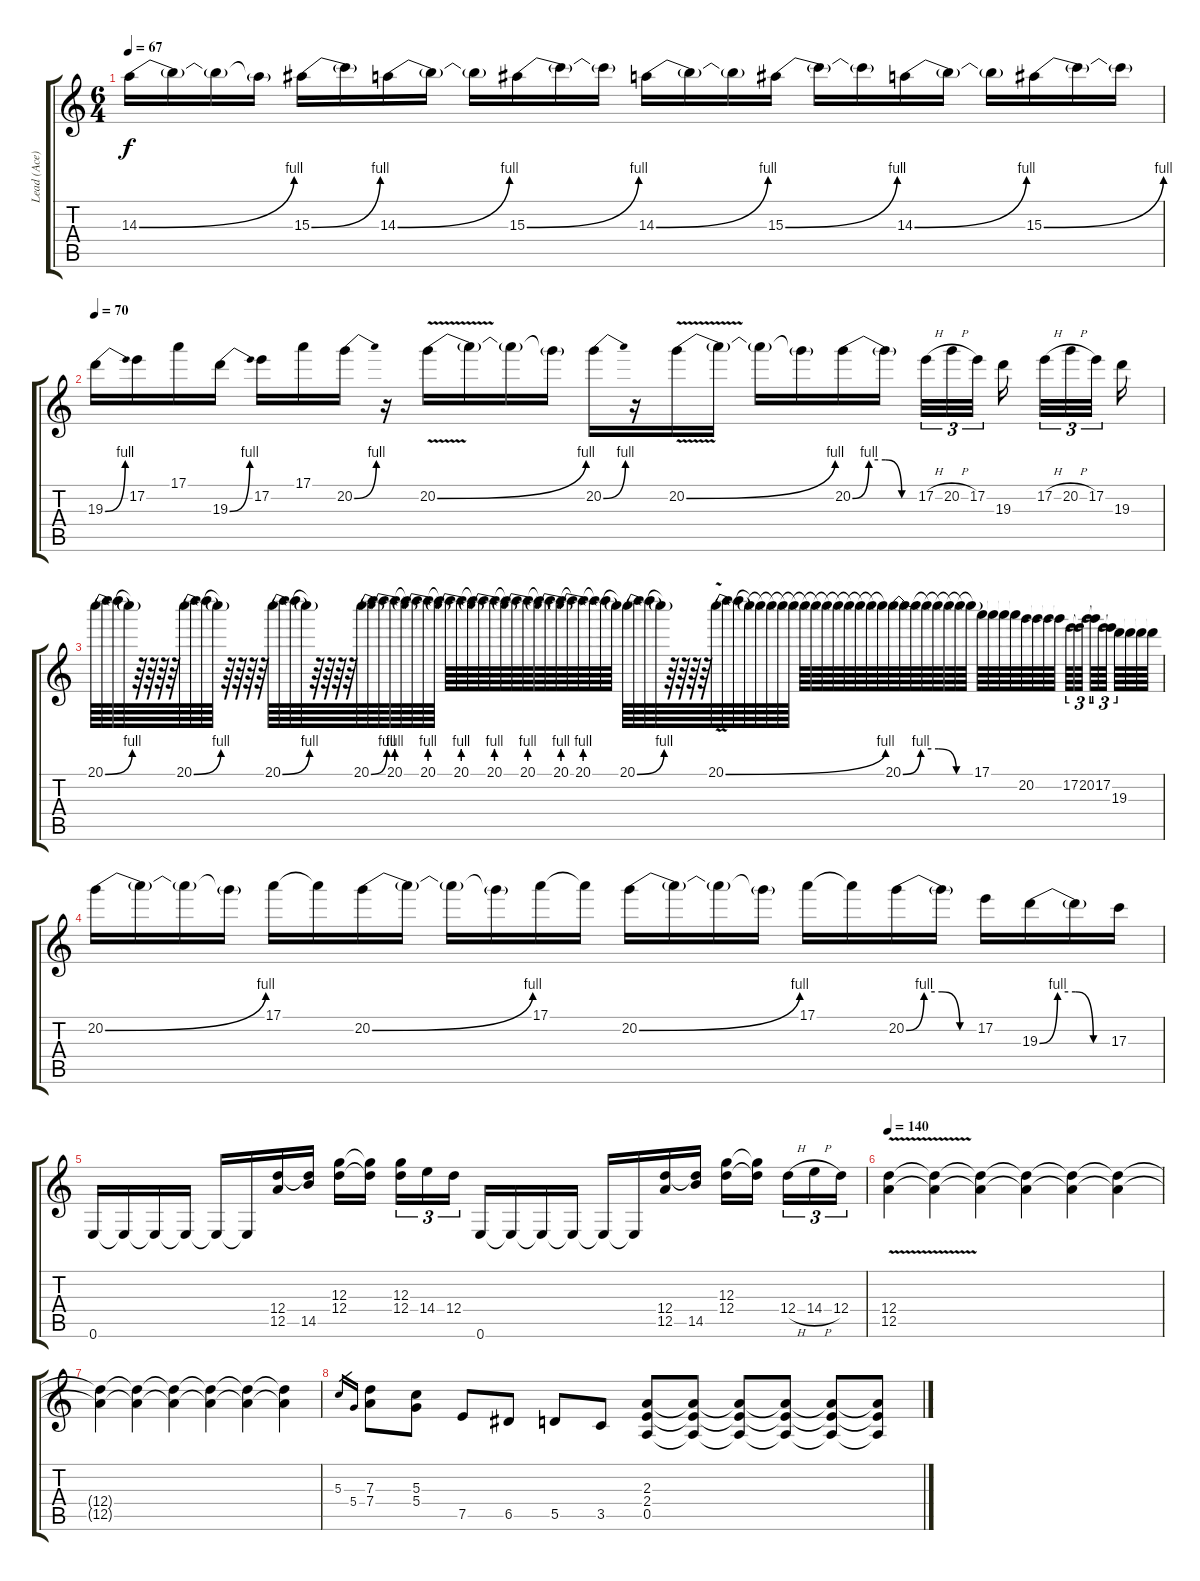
\track ("Lead (Ace)" "Lead (Ace)") {instrument distortionguitar}
\staff {score tabs}
\tuning (E4 B3 G3 D3 A2 E2) {hide}
\ts (6 4)
\tempo 67
\clef g2
\ks c
14.3{be (bend 0 0 60 4)}.16{dy f} 14.3{t}.16 14.3{t}.16 14.3{t}.16 15.3{be (bend 0 0 60 4)}.16 15.3{t}.16 14.3{be (bend 0 0 60 4)}.16 14.3{t}.16 14.3{t}.16 15.3{be (bend 0 0 60 4)}.16 15.3{t}.16 15.3{t}.16 14.3{be (bend 0 0 60 4)}.16 14.3{t}.16 14.3{t}.16 15.3{be (bend 0 0 60 4)}.16 15.3{t}.16 15.3{t}.16 14.3{be (bend 0 0 60 4)}.16 14.3{t}.16 14.3{t}.16 15.3{be (bend 0 0 60 4)}.16 15.3{t}.16 15.3{t}.16 |
\tempo 70
19.3{be (bend 0 0 60 4)}.16 17.2.16 17.1.16 19.3{be (bend 0 0 60 4)}.16 17.2.16 17.1.16 20.2{be (bend 0 0 60 4)}.16 r.16 20.2{be (bend 0 0 60 4) v}.16 20.2{t}.16 20.2{t}.16 20.2{t}.16 20.2{be (bend 0 0 60 4)}.16 r.16 20.2{be (bend 0 0 60 4) v}.16 20.2{t}.16 20.2{t}.16 20.2{t}.16 20.2{be (custom 0 0 15 4 30 4 45 0 60 0)}.16 20.2{t}.16{beam splitsecondary} 17.2{h}.32{tu (3 2)} 20.2{h}.32{tu (3 2)} 17.2.32{tu (3 2) beam splitsecondary} 19.3.16{beam splitsecondary} 17.2{h}.32{tu (3 2)} 20.2{h}.32{tu (3 2)} 17.2.32{tu (3 2) beam splitsecondary} 19.3.16 |
20.1{be (bend 0 0 60 4)}.64 20.1{t}.64 20.1{t}.64 20.1{t}.64 r.64 r.64 r.64 r.64 20.1{be (bend 0 0 60 4)}.64 20.1{t}.64 20.1{t}.64 20.1{t}.64 r.64 r.64 r.64 r.64 20.1{be (bend 0 0 60 4)}.64 20.1{t}.64 20.1{t}.64 20.1{t}.64 r.64 r.64 r.64 r.64 20.1{be (bend 0 0 60 4)}.64 20.1{t}.64 20.1{t}.64 20.1{be (prebend 0 4 60 4)}.64 20.1{t}.64 20.1{t}.64 20.1{be (prebend 0 4 60 4)}.64 20.1{t}.64 20.1{t}.64 20.1{be (prebend 0 4 60 4)}.64 20.1{t}.64 20.1{t}.64 20.1{be (prebend 0 4 60 4)}.64 20.1{t}.64 20.1{t}.64 20.1{be (prebend 0 4 60 4)}.64 20.1{t}.64 20.1{t}.64 20.1{be (prebend 0 4 60 4)}.64 20.1{t}.64 20.1{be (prebend 0 4 60 4)}.64 20.1{t}.64 20.1{t}.64 20.1{t}.64 20.1{be (bend 0 0 60 4)}.64 20.1{t}.64 20.1{t}.64 20.1{t}.64 r.64 r.64 r.64 r.64 20.1{be (bend 0 0 60 4) v}.64 20.1{t}.64 20.1{t}.64 20.1{t}.64 20.1{t}.64 20.1{t}.64 20.1{t}.64 20.1{t}.64 20.1{t}.64 20.1{t}.64 20.1{t}.64 20.1{t}.64 20.1{t}.64 20.1{t}.64 20.1{t}.64 20.1{t}.64 20.1{be (custom 0 0 15 4 30 4 45 0 60 0)}.64 20.1{t}.64 20.1{t}.64 20.1{t}.64 20.1{t}.64 20.1{t}.64 20.1{t}.64 20.1{t}.64 17.1.64 17.1{t}.64 17.1{t}.64 17.1{t}.64 20.2.64 20.2{t}.64 20.2{t}.64 20.2{t}.64{beam splitsecondary} 17.2.64{tu (3 2)} 17.2{t}.64{tu (3 2)} 20.2.64{tu (3 2) beam splitsecondary} 20.2{t}.64{tu (3 2)} 17.2.64{tu (3 2)} 17.2{t}.64{tu (3 2) beam splitsecondary} 19.3.64 19.3{t}.64 19.3{t}.64 19.3{t}.64 |
20.2{be (bend 0 0 60 4)}.16 20.2{t}.16 20.2{t}.16 20.2{t}.16 17.1.16 17.1{t}.16 20.2{be (bend 0 0 60 4)}.16 20.2{t}.16 20.2{t}.16 20.2{t}.16 17.1.16 17.1{t}.16 20.2{be (bend 0 0 60 4)}.16 20.2{t}.16 20.2{t}.16 20.2{t}.16 17.1.16 17.1{t}.16 20.2{be (custom 0 0 15 4 30 4 45 0 60 0)}.16 20.2{t}.16 17.2.16 19.3{be (custom 0 0 15 4 30 4 45 0 60 0)}.16 19.3{t}.16 17.3.16 |
0.6.16 0.6{t}.16 0.6{t}.16 0.6{t}.16 0.6{t}.16 0.6{t}.16 (12.4 12.5).16 (12.4{t} 14.5).16 (12.3 12.4).16 (12.3{t} 12.4{t}).16{beam splitsecondary} (12.3 12.4).16{tu (3 2)} 14.4.16{tu (3 2)} 12.4.16{tu (3 2)} 0.6.16 0.6{t}.16 0.6{t}.16 0.6{t}.16 0.6{t}.16 0.6{t}.16 (12.4 12.5).16 (12.4{t} 14.5).16 (12.3 12.4).16 (12.3{t} 12.4{t}).16{beam splitsecondary} 12.4{h}.16{tu (3 2)} 14.4{h}.16{tu (3 2)} 12.4.16{tu (3 2)} |
\tempo 140
(12.4{v} 12.5{v}).4 (12.4{t} 12.5{t}).4 (12.4{t} 12.5{t}).4 (12.4{t} 12.5{t}).4 (12.4{t} 12.5{t}).4 (12.4{t} 12.5{t}).4 |
(12.4{t} 12.5{t}).4 (12.4{t} 12.5{t}).4 (12.4{t} 12.5{t}).4 (12.4{t} 12.5{t}).4 (12.4{t} 12.5{t}).4 (12.4{t} 12.5{t}).4 |
5.3.16{gr} 5.4.16{gr} (7.3 7.4).8 (5.3 5.4).8 7.5.8 6.5.8 5.5.8 3.5.8 (2.3 2.4 0.5).8 (2.3{t} 2.4{t} 0.5{t}).8 (2.3{t} 2.4{t} 0.5{t}).8 (2.3{t} 2.4{t} 0.5{t}).8 (2.3{t} 2.4{t} 0.5{t}).8 (2.3{t} 2.4{t} 0.5{t}).8
